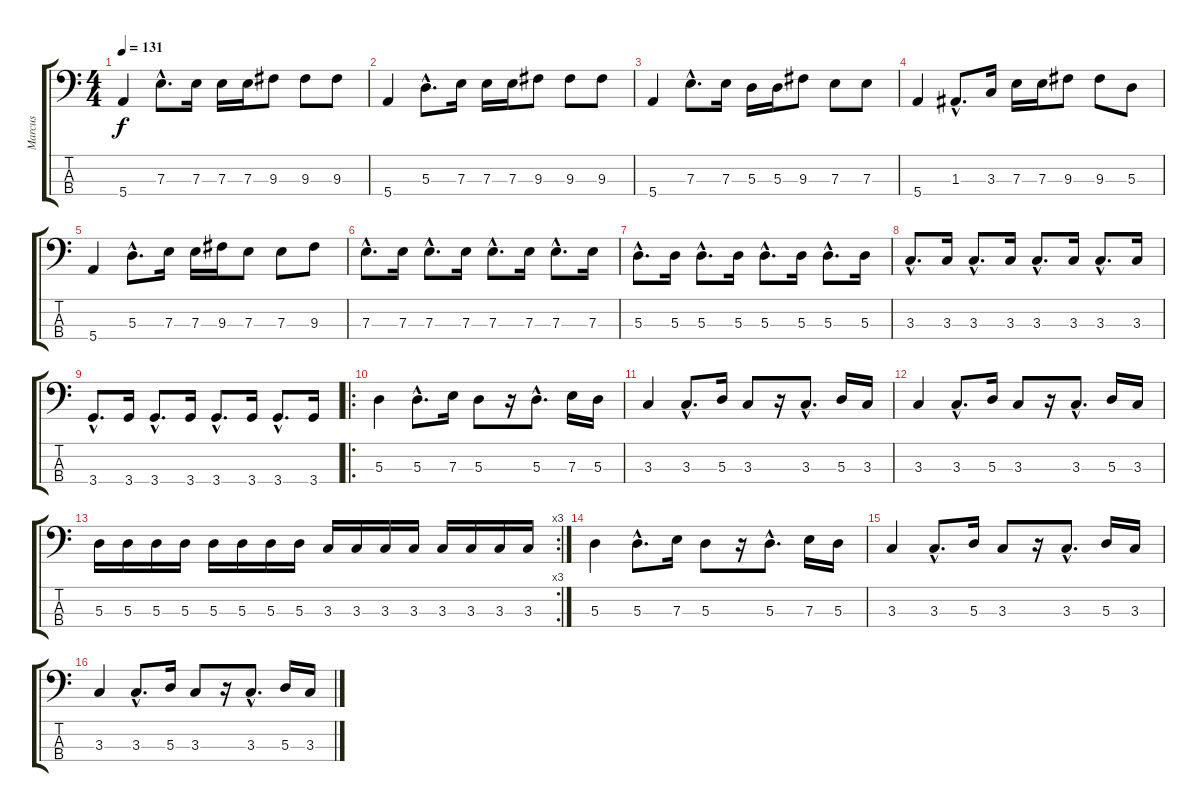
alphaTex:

\track ("Marcus" "Marcus") {instrument slapbass1}
\staff {score tabs}
\tuning (G2 D2 A1 E1) {hide}
\ts (4 4)
\tempo 131
\clef f4
\ks c
5.4.4{dy f} 7.3{hac}.8{d} 7.3.16 7.3.16 7.3.16 9.3.8 9.3.8 9.3.8 |
5.4.4 5.3{hac}.8{d} 7.3.16 7.3.16 7.3.16 9.3.8 9.3.8 9.3.8 |
5.4.4 7.3{hac}.8{d} 7.3.16 5.3.16 5.3.16 9.3.8 7.3.8 7.3.8 |
5.4.4 1.3{hac}.8{d} 3.3.16 7.3.16 7.3.16 9.3.8 9.3.8 5.3.8 |
5.4.4 5.3{hac}.8{d} 7.3.16 7.3.16 9.3.16 7.3.8 7.3.8 9.3.8 |
7.3{hac}.8{d} 7.3.16 7.3{hac}.8{d} 7.3.16 7.3{hac}.8{d} 7.3.16 7.3{hac}.8{d} 7.3.16 |
5.3{hac}.8{d} 5.3.16 5.3{hac}.8{d} 5.3.16 5.3{hac}.8{d} 5.3.16 5.3{hac}.8{d} 5.3.16 |
3.3{hac}.8{d} 3.3.16 3.3{hac}.8{d} 3.3.16 3.3{hac}.8{d} 3.3.16 3.3{hac}.8{d} 3.3.16 |
3.4{hac}.8{d} 3.4.16 3.4{hac}.8{d} 3.4.16 3.4{hac}.8{d} 3.4.16 3.4{hac}.8{d} 3.4.16 |
\ro
5.3.4 5.3{hac}.8{d} 7.3.16 5.3.8 r.16 5.3{hac}.8{d} 7.3.16 5.3.16 |
3.3.4 3.3{hac}.8{d} 5.3.16 3.3.8 r.16 3.3{hac}.8{d} 5.3.16 3.3.16 |
3.3.4 3.3{hac}.8{d} 5.3.16 3.3.8 r.16 3.3{hac}.8{d} 5.3.16 3.3.16 |
\rc 3
5.3.16 5.3.16 5.3.16 5.3.16 5.3.16 5.3.16 5.3.16 5.3.16 3.3.16 3.3.16 3.3.16 3.3.16 3.3.16 3.3.16 3.3.16 3.3.16 |
5.3.4 5.3{hac}.8{d} 7.3.16 5.3.8 r.16 5.3{hac}.8{d} 7.3.16 5.3.16 |
3.3.4 3.3{hac}.8{d} 5.3.16 3.3.8 r.16 3.3{hac}.8{d} 5.3.16 3.3.16 |
3.3.4 3.3{hac}.8{d} 5.3.16 3.3.8 r.16 3.3{hac}.8{d} 5.3.16 3.3.16
